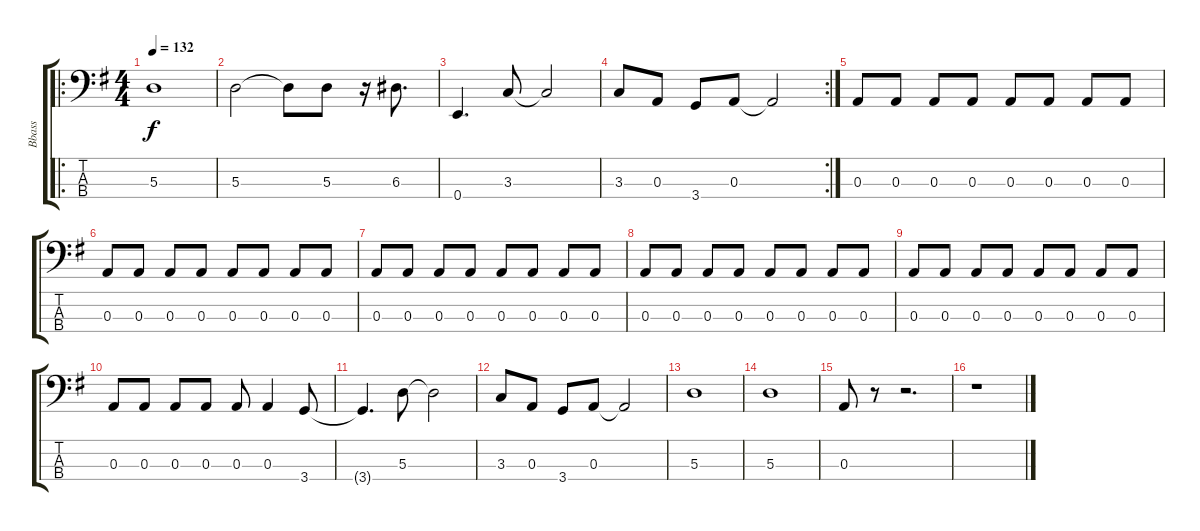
\track ("Bbass" "Bbass") {instrument electricbassfinger}
\staff {score tabs}
\tuning (G2 D2 A1 E1) {hide}
\ro
\ts (4 4)
\tempo 132
\clef f4
\ks g
5.3.1{dy f} |
5.3.2 5.3{t}.8 5.3.8 r.16 6.3.8{d} |
0.4.4{d} 3.3.8 3.3{t}.2 |
\rc 2
3.3.8 0.3.8 3.4.8 0.3.8 0.3{t}.2 |
0.3.8 0.3.8 0.3.8 0.3.8 0.3.8 0.3.8 0.3.8 0.3.8 |
0.3.8 0.3.8 0.3.8 0.3.8 0.3.8 0.3.8 0.3.8 0.3.8 |
0.3.8 0.3.8 0.3.8 0.3.8 0.3.8 0.3.8 0.3.8 0.3.8 |
0.3.8 0.3.8 0.3.8 0.3.8 0.3.8 0.3.8 0.3.8 0.3.8 |
0.3.8 0.3.8 0.3.8 0.3.8 0.3.8 0.3.8 0.3.8 0.3.8 |
0.3.8 0.3.8 0.3.8 0.3.8 0.3.8 0.3.4 3.4.8 |
3.4{t}.4{d} 5.3.8 5.3{t}.2 |
3.3.8 0.3.8 3.4.8 0.3.8 0.3{t}.2 |
5.3.1 |
5.3.1 |
0.3.8 r.8 r.2{d} |
r.1
